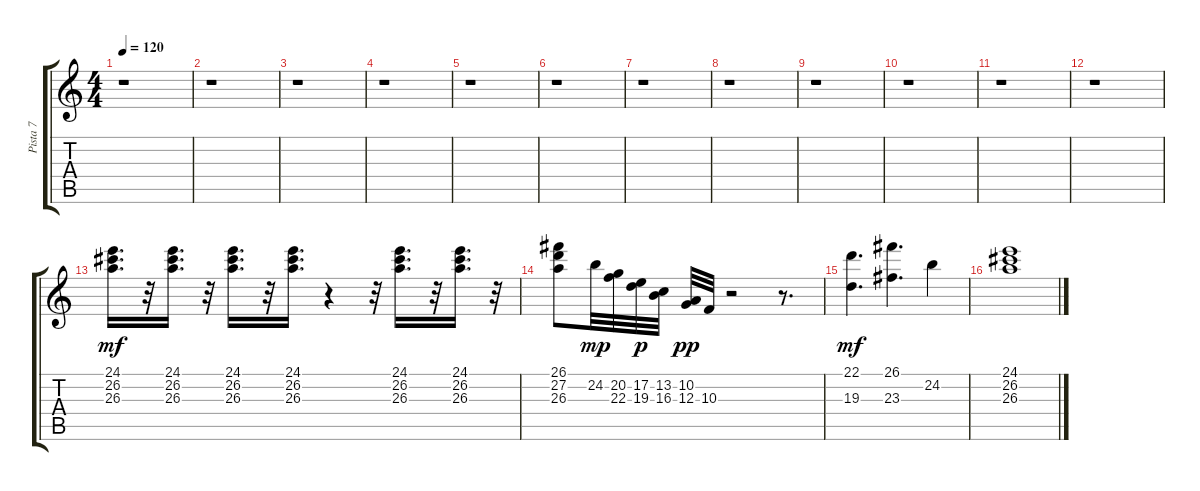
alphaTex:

\track ("Pista 7" "Pista 7") {instrument rockorgan}
\staff {score tabs}
\tuning (E4 B3 G3 D3 A2 E2) {hide}
\ts (4 4)
\tempo 120
\clef g2
\ks c
r.1{dy mf} |
r.1 |
r.1 |
r.1 |
r.1 |
r.1 |
r.1 |
r.1 |
r.1 |
r.1 |
r.1 |
r.1 |
(24.1 26.2 26.3).16{d} r.32 (24.1 26.2 26.3).16{d} r.32 (24.1 26.2 26.3).16{d} r.32 (24.1 26.2 26.3).16{d} r.4 r.32 (24.1 26.2 26.3).16{d} r.32 (24.1 26.2 26.3).16{d} r.32 |
(26.1 27.2 26.3).8 24.2.32{dy mp} (20.2 22.3).32 (17.2 19.3).32{dy p} (13.2 16.3).32 (10.2 12.3).32{dy pp} 10.3.32 r.2 r.8{d} |
(22.1 19.3).4{d dy mf} (26.1 23.3).4{d} 24.2.4 |
(24.1 26.2 26.3).1
